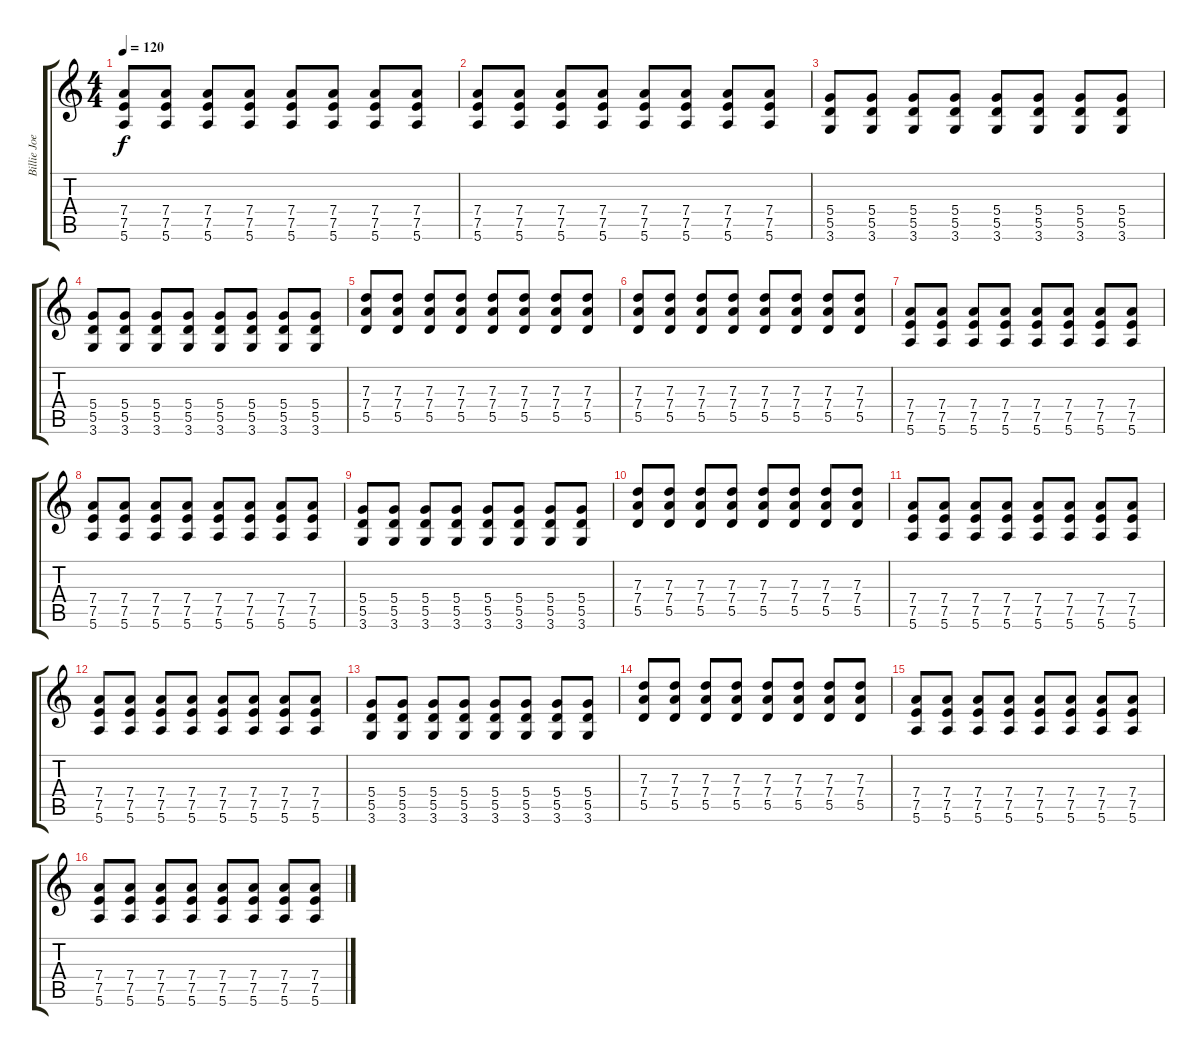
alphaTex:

\track ("Billie Joe - Guitar" "Billie Joe") {instrument distortionguitar}
\staff {score tabs}
\tuning (E4 B3 G3 D3 A2 E2) {hide}
\ts (4 4)
\tempo 120
\clef g2
\ks c
(7.4 7.5 5.6).8{dy f} (7.4 7.5 5.6).8 (7.4 7.5 5.6).8 (7.4 7.5 5.6).8 (7.4 7.5 5.6).8 (7.4 7.5 5.6).8 (7.4 7.5 5.6).8 (7.4 7.5 5.6).8 |
(7.4 7.5 5.6).8 (7.4 7.5 5.6).8 (7.4 7.5 5.6).8 (7.4 7.5 5.6).8 (7.4 7.5 5.6).8 (7.4 7.5 5.6).8 (7.4 7.5 5.6).8 (7.4 7.5 5.6).8 |
(5.4 5.5 3.6).8{volume 13 instrument electricguitarmuted} (5.4 5.5 3.6).8 (5.4 5.5 3.6).8 (5.4 5.5 3.6).8 (5.4 5.5 3.6).8 (5.4 5.5 3.6).8 (5.4 5.5 3.6).8 (5.4 5.5 3.6).8 |
(5.4 5.5 3.6).8{instrument electricguitarmuted} (5.4 5.5 3.6).8 (5.4 5.5 3.6).8 (5.4 5.5 3.6).8 (5.4 5.5 3.6).8 (5.4 5.5 3.6).8 (5.4 5.5 3.6).8 (5.4 5.5 3.6).8 |
(7.3 7.4 5.5).8 (7.3 7.4 5.5).8 (7.3 7.4 5.5).8 (7.3 7.4 5.5).8 (7.3 7.4 5.5).8 (7.3 7.4 5.5).8 (7.3 7.4 5.5).8 (7.3 7.4 5.5).8 |
(7.3 7.4 5.5).8 (7.3 7.4 5.5).8 (7.3 7.4 5.5).8 (7.3 7.4 5.5).8 (7.3 7.4 5.5).8 (7.3 7.4 5.5).8 (7.3 7.4 5.5).8 (7.3 7.4 5.5).8 |
(7.4 7.5 5.6).8 (7.4 7.5 5.6).8 (7.4 7.5 5.6).8 (7.4 7.5 5.6).8 (7.4 7.5 5.6).8 (7.4 7.5 5.6).8 (7.4 7.5 5.6).8 (7.4 7.5 5.6).8 |
(7.4 7.5 5.6).8 (7.4 7.5 5.6).8 (7.4 7.5 5.6).8 (7.4 7.5 5.6).8 (7.4 7.5 5.6).8 (7.4 7.5 5.6).8 (7.4 7.5 5.6).8 (7.4 7.5 5.6).8 |
(5.4 5.5 3.6).8{instrument distortionguitar} (5.4 5.5 3.6).8 (5.4 5.5 3.6).8 (5.4 5.5 3.6).8 (5.4 5.5 3.6).8 (5.4 5.5 3.6).8 (5.4 5.5 3.6).8 (5.4 5.5 3.6).8 |
(7.3 7.4 5.5).8 (7.3 7.4 5.5).8 (7.3 7.4 5.5).8 (7.3 7.4 5.5).8 (7.3 7.4 5.5).8 (7.3 7.4 5.5).8 (7.3 7.4 5.5).8 (7.3 7.4 5.5).8 |
(7.4 7.5 5.6).8 (7.4 7.5 5.6).8 (7.4 7.5 5.6).8 (7.4 7.5 5.6).8 (7.4 7.5 5.6).8 (7.4 7.5 5.6).8 (7.4 7.5 5.6).8 (7.4 7.5 5.6).8 |
(7.4 7.5 5.6).8 (7.4 7.5 5.6).8 (7.4 7.5 5.6).8 (7.4 7.5 5.6).8 (7.4 7.5 5.6).8 (7.4 7.5 5.6).8 (7.4 7.5 5.6).8 (7.4 7.5 5.6).8 |
(5.4 5.5 3.6).8{instrument distortionguitar} (5.4 5.5 3.6).8 (5.4 5.5 3.6).8 (5.4 5.5 3.6).8 (5.4 5.5 3.6).8 (5.4 5.5 3.6).8 (5.4 5.5 3.6).8 (5.4 5.5 3.6).8 |
(7.3 7.4 5.5).8 (7.3 7.4 5.5).8 (7.3 7.4 5.5).8 (7.3 7.4 5.5).8 (7.3 7.4 5.5).8 (7.3 7.4 5.5).8 (7.3 7.4 5.5).8 (7.3 7.4 5.5).8 |
(7.4 7.5 5.6).8 (7.4 7.5 5.6).8 (7.4 7.5 5.6).8 (7.4 7.5 5.6).8 (7.4 7.5 5.6).8 (7.4 7.5 5.6).8 (7.4 7.5 5.6).8 (7.4 7.5 5.6).8 |
(7.4 7.5 5.6).8 (7.4 7.5 5.6).8 (7.4 7.5 5.6).8 (7.4 7.5 5.6).8 (7.4 7.5 5.6).8 (7.4 7.5 5.6).8 (7.4 7.5 5.6).8 (7.4 7.5 5.6).8
